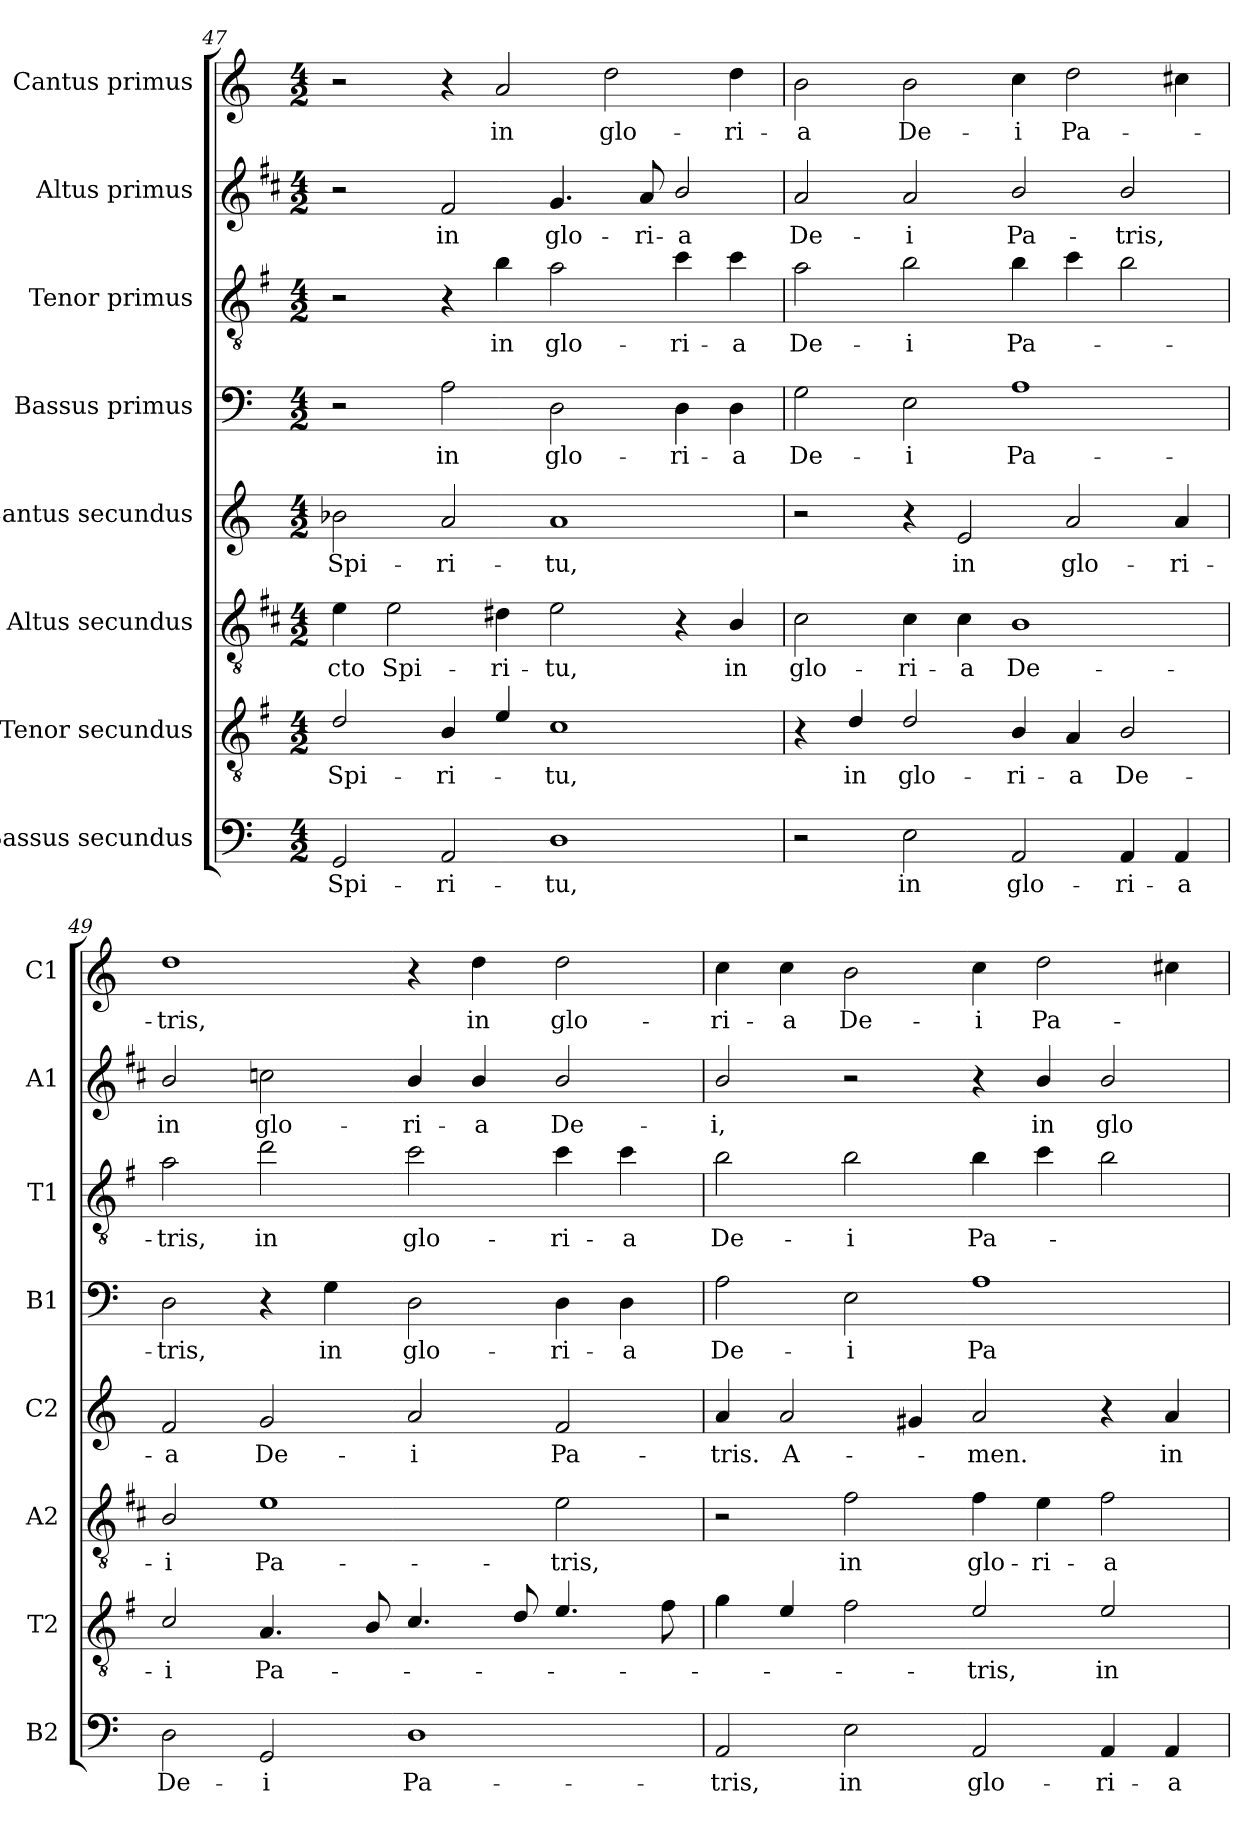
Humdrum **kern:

**kern	**text	**kern	**text	**kern	**text	**kern	**text	**kern	**text	**kern	**text	**kern	**text	**kern	**text
*part8	*part8	*part7	*part7	*part6	*part6	*part5	*part5	*part4	*part4	*part3	*part3	*part2	*part2	*part1	*part1
*staff8	*staff8	*staff7	*staff7	*staff6	*staff6	*staff5	*staff5	*staff4	*staff4	*staff3	*staff3	*staff2	*staff2	*staff1	*staff1
*I"Bassus secundus	*	*I"Tenor secundus	*	*I"Altus secundus	*	*I"Cantus secundus	*	*I"Bassus primus	*	*I"Tenor primus	*	*I"Altus primus	*	*I"Cantus primus	*
*I'B2	*	*I'T2	*	*I'A2	*	*I'C2	*	*I'B1	*	*I'T1	*	*I'A1	*	*I'C1	*
*clefF4	*	*clefGv2	*	*clefGv2	*	*clefG2	*	*clefF4	*	*clefGv2	*	*clefG2	*	*clefG2	*
*	*	*ITrd4c7	*	*ITrd1c2	*	*	*	*	*	*ITrd4c7	*	*ITrd1c2	*	*	*
*k[]	*	*k[]	*	*k[]	*	*k[]	*	*k[]	*	*k[]	*	*k[]	*	*k[]	*
*C:	*	*C:	*	*C:	*	*C:	*	*C:	*	*C:	*	*C:	*	*C:	*
*M4/2	*	*M4/2	*	*M4/2	*	*M4/2	*	*M4/2	*	*M4/2	*	*M4/2	*	*M4/2	*
=47	=47	=47	=47	=47	=47	=47	=47	=47	=47	=47	=47	=47	=47	=47	=47
!	!LO:LY:b	!	!LO:LY:b	!	!LO:LY:b	!	!LO:LY:b	!	!	!	!	!	!	!	!
2GG/	Spi-	2G/	Spi-	4d\	-cto	2b-X\	Spi-	2r	.	2r	.	2r	.	2r	.
!	!	!	!	!	!LO:LY:b	!	!	!	!	!	!	!	!	!	!
.	.	.	.	2d\	Spi-	.	.	.	.	.	.	.	.	.	.
!	!LO:LY:b	!	!LO:LY:b	!	!	!	!LO:LY:b	!	!LO:LY:b	!	!	!	!LO:LY:b	!	!
2AA/	-ri-	4E/	-ri-	.	.	2a/	-ri-	2A\	in	4r	.	2e/	in	4r	.
!	!	!	!	!	!LO:LY:b	!	!	!	!	!	!LO:LY:b	!	!	!	!LO:LY:b
.	.	4A/	.	4c#X\	-ri-	.	.	.	.	4e\	in	.	.	2a/	in
!	!LO:LY:b	!	!LO:LY:b	!	!LO:LY:b	!	!LO:LY:b	!	!LO:LY:b	!	!LO:LY:b	!	!LO:LY:b	!	!
1D	-tu,	1F	-tu,	2d\	-tu,	1a	-tu,	2D\	glo-	2d\	glo-	4.f/	glo-	.	.
!	!	!	!	!	!	!	!	!	!	!	!	!	!	!	!LO:LY:b
.	.	.	.	.	.	.	.	.	.	.	.	.	.	2dd\	glo-
!	!	!	!	!	!	!	!	!	!	!	!	!	!LO:LY:b	!	!
.	.	.	.	.	.	.	.	.	.	.	.	8g/	-ri-	.	.
!	!	!	!	!	!	!	!	!	!LO:LY:b	!	!LO:LY:b	!	!LO:LY:b	!	!
.	.	.	.	4r	.	.	.	4D\	-ri-	4f\	-ri-	2a/	-a	.	.
!	!	!	!	!	!LO:LY:b	!	!	!	!LO:LY:b	!	!LO:LY:b	!	!	!	!LO:LY:b
.	.	.	.	4A/	in	.	.	4D\	-a	4f\	-a	.	.	4dd\	-ri-
=48	=48	=48	=48	=48	=48	=48	=48	=48	=48	=48	=48	=48	=48	=48	=48
!	!	!	!	!	!LO:LY:b	!	!	!	!LO:LY:b	!	!LO:LY:b	!	!LO:LY:b	!	!LO:LY:b
2r	.	4r	.	2B\	glo-	2r	.	2G\	De-	2d\	De-	2g/	De-	2b\	-a
!	!	!	!LO:LY:b	!	!	!	!	!	!	!	!	!	!	!	!
.	.	4G/	in	.	.	.	.	.	.	.	.	.	.	.	.
!	!LO:LY:b	!	!LO:LY:b	!	!LO:LY:b	!	!	!	!LO:LY:b	!	!LO:LY:b	!	!LO:LY:b	!	!LO:LY:b
2E\	in	2G/	glo-	4B\	-ri-	4r	.	2E\	-i	2e\	-i	2g/	-i	2b\	De-
!	!	!	!	!	!LO:LY:b	!	!LO:LY:b	!	!	!	!	!	!	!	!
.	.	.	.	4B\	-a	2e/	in	.	.	.	.	.	.	.	.
!	!LO:LY:b	!	!LO:LY:b	!	!LO:LY:b	!	!	!	!LO:LY:b	!	!LO:LY:b	!	!LO:LY:b	!	!LO:LY:b
2AA/	glo-	4E/	-ri-	1A	De-	.	.	1A	Pa-	4e\	Pa-	2a/	Pa-	4cc\	-i
!	!	!	!LO:LY:b	!	!	!	!LO:LY:b	!	!	!	!	!	!	!	!LO:LY:b
.	.	4D/	-a	.	.	2a/	glo-	.	.	4f\	.	.	.	2dd\	Pa-
!	!LO:LY:b	!	!LO:LY:b	!	!	!	!	!	!	!	!	!	!LO:LY:b	!	!
4AA/	-ri-	2E/	De-	.	.	.	.	.	.	2e\	.	2a/	-tris,	.	.
!	!LO:LY:b	!	!	!	!	!	!LO:LY:b	!	!	!	!	!	!	!	!
4AA/	-a	.	.	.	.	4a/	-ri-	.	.	.	.	.	.	4cc#X\	.
=49	=49	=49	=49	=49	=49	=49	=49	=49	=49	=49	=49	=49	=49	=49	=49
!	!LO:LY:b	!	!LO:LY:b	!	!LO:LY:b	!	!LO:LY:b	!	!LO:LY:b	!	!LO:LY:b	!	!LO:LY:b	!	!LO:LY:b
2D\	De-	2F/	-i	2A/	-i	2f/	-a	2D\	-tris,	2d\	-tris,	2a/	in	1dd	-tris,
!	!LO:LY:b	!	!LO:LY:b	!	!LO:LY:b	!	!LO:LY:b	!	!	!	!LO:LY:b	!	!LO:LY:b	!	!
2GG/	-i	4.D/	Pa-	1d	Pa-	2g/	De-	4r	.	2g\	in	2b-X\	glo-	.	.
!	!	!	!	!	!	!	!	!	!LO:LY:b	!	!	!	!	!	!
.	.	.	.	.	.	.	.	4G\	in	.	.	.	.	.	.
.	.	8E/	.	.	.	.	.	.	.	.	.	.	.	.	.
!	!LO:LY:b	!	!	!	!	!	!LO:LY:b	!	!LO:LY:b	!	!LO:LY:b	!	!LO:LY:b	!	!
1D	Pa-	4.F/	.	.	.	2a/	-i	2D\	glo-	2f\	glo-	4a/	-ri-	4r	.
!	!	!	!	!	!	!	!	!	!	!	!	!	!LO:LY:b	!	!LO:LY:b
.	.	.	.	.	.	.	.	.	.	.	.	4a/	-a	4dd\	in
.	.	8G/	.	.	.	.	.	.	.	.	.	.	.	.	.
!	!	!	!	!	!LO:LY:b	!	!LO:LY:b	!	!LO:LY:b	!	!LO:LY:b	!	!LO:LY:b	!	!LO:LY:b
.	.	4.A/	.	2d\	-tris,	2f/	Pa-	4D\	-ri-	4f\	-ri-	2a/	De-	2dd\	glo-
!	!	!	!	!	!	!	!	!	!LO:LY:b	!	!LO:LY:b	!	!	!	!
.	.	.	.	.	.	.	.	4D\	-a	4f\	-a	.	.	.	.
.	.	8B\	.	.	.	.	.	.	.	.	.	.	.	.	.
!!LO:LB:g=z
=50	=50	=50	=50	=50	=50	=50	=50	=50	=50	=50	=50	=50	=50	=50	=50
!	!LO:LY:b	!	!	!	!	!	!LO:LY:b	!	!LO:LY:b	!	!LO:LY:b	!	!LO:LY:b	!	!LO:LY:b
2AA/	-tris,	4c\	.	2r	.	4a/	-tris.	2A\	De-	2e\	De-	2a/	-i,	4cc\	-ri-
!	!	!	!	!	!	!	!LO:LY:b	!	!	!	!	!	!	!	!LO:LY:b
.	.	4A/	.	.	.	2a/	A-	.	.	.	.	.	.	4cc\	-a
!	!LO:LY:b	!	!	!	!LO:LY:b	!	!	!	!LO:LY:b	!	!LO:LY:b	!	!	!	!LO:LY:b
2E\	in	2B\	.	2e\	in	.	.	2E\	-i	2e\	-i	2r	.	2b\	De-
.	.	.	.	.	.	4g#X/	.	.	.	.	.	.	.	.	.
!	!LO:LY:b	!	!LO:LY:b	!	!LO:LY:b	!	!LO:LY:b	!	!LO:LY:b	!	!LO:LY:b	!	!	!	!LO:LY:b
2AA/	glo-	2A/	-tris,	4e\	glo-	2a/	-men.	1A	Pa-	4e\	Pa-	4r	.	4cc\	-i
!	!	!	!	!	!LO:LY:b	!	!	!	!	!	!	!	!LO:LY:b	!	!LO:LY:b
.	.	.	.	4d\	-ri-	.	.	.	.	4f\	.	4a/	in	2dd\	Pa-
!	!LO:LY:b	!	!LO:LY:b	!	!LO:LY:b	!	!	!	!	!	!	!	!LO:LY:b	!	!
4AA/	-ri-	2A/	in	2e\	-a	4r	.	.	.	2e\	.	2a/	glo-	.	.
!	!LO:LY:b	!	!	!	!	!	!LO:LY:b	!	!	!	!	!	!	!	!
4AA/	-a	.	.	.	.	4a/	in	.	.	.	.	.	.	4cc#X\	.
=	=	=	=	=	=	=	=	=	=	=	=	=	=	=	=
*-	*-	*-	*-	*-	*-	*-	*-	*-	*-	*-	*-	*-	*-	*-	*-
